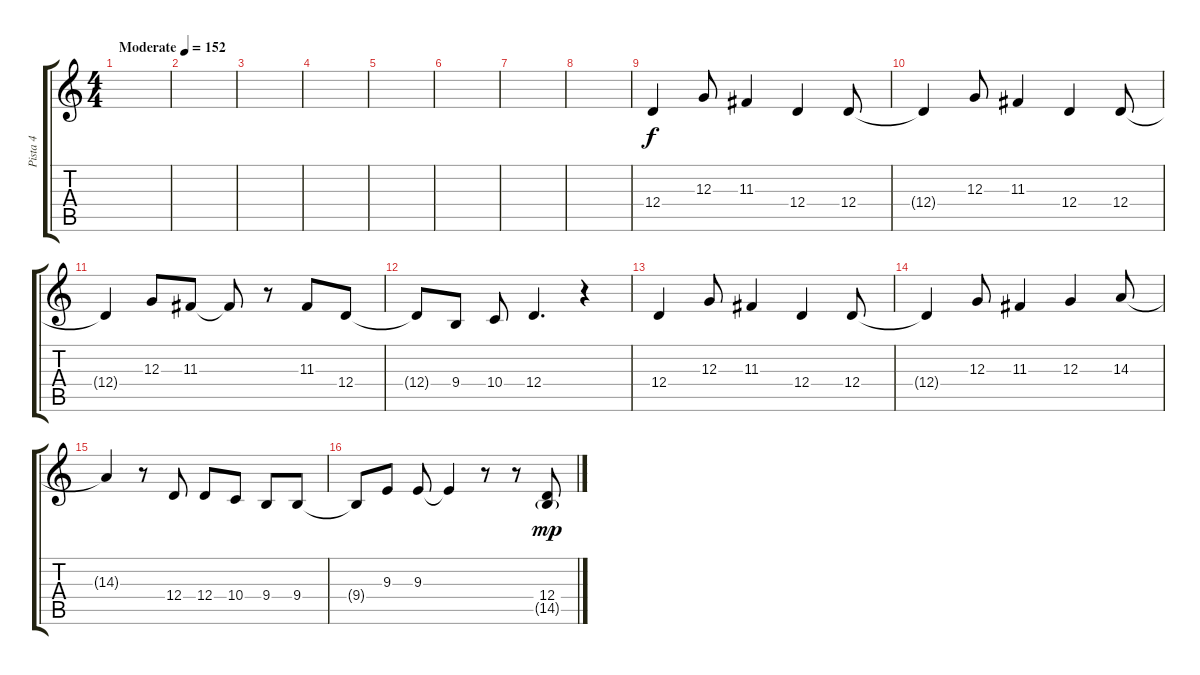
\track ("Pista 4" "Pista 4") {instrument lead2sawtooth}
\staff {score tabs}
\tuning (E4 B3 G3 D3 A2 E2) {hide}
\ts (4 4)
\tempo (152 "Moderate")
\clef g2
\ks c
|
|
|
|
|
|
|
|
12.4.4 12.3.8 11.3.4 12.4.4 12.4.8 |
12.4{t}.4 12.3.8 11.3.4 12.4.4 12.4.8 |
12.4{t}.4 12.3.8 11.3.8 11.3{t}.8 r.8 11.3.8 12.4.8 |
12.4{t}.8 9.4.8 10.4.8 12.4.4{d} r.4 |
12.4.4 12.3.8 11.3.4 12.4.4 12.4.8 |
12.4{t}.4 12.3.8 11.3.4 12.3.4 14.3.8 |
14.3{t}.4 r.8 12.4.8 12.4.8 10.4.8 9.4.8 9.4.8 |
9.4{t}.8 9.3.8 9.3.8 9.3{t}.4 r.8 r.8 (12.4 14.5{g}).8{dy mp}
